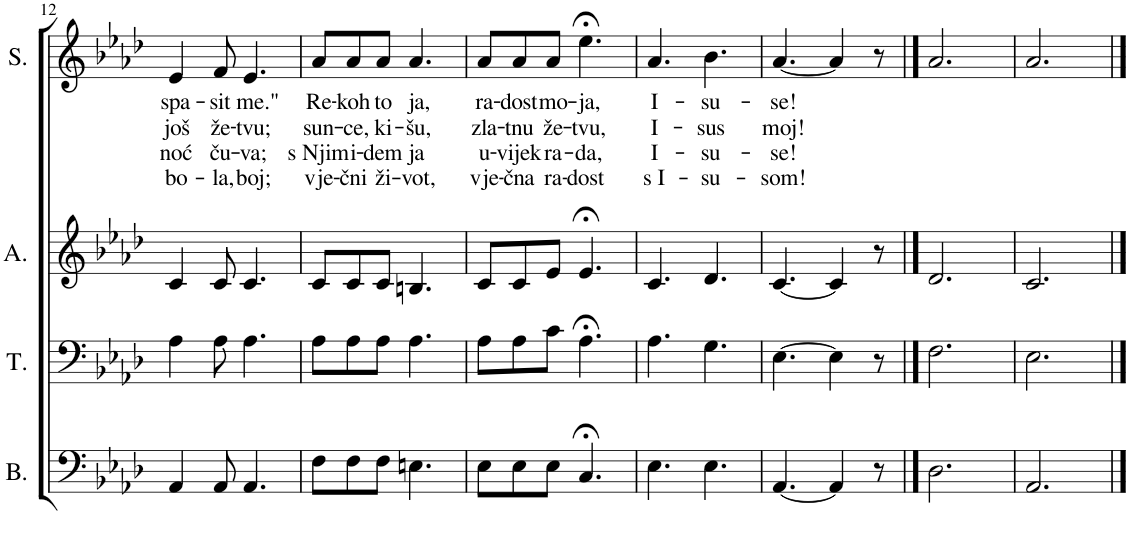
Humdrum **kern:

**kern	**kern	**kern	**kern	**text	**text	**text	**text
*part4	*part3	*part2	*part1	*part1	*part1	*part1	*part1
*staff4	*staff3	*staff2	*staff1	*staff1	*staff1	*staff1	*staff1
*I"Bass	*I"Tenor	*I"Alto	*I"Soprano	*	*	*	*
*I'B.	*I'T.	*I'A.	*I'S.	*	*	*	*
!!LO:PB:g=z
*clefF4	*clefF4	*clefG2	*clefG2	*	*	*	*
*k[b-e-a-d-]	*k[b-e-a-d-]	*k[b-e-a-d-]	*k[b-e-a-d-]	*	*	*	*
*M6/8	*M6/8	*M6/8	*M6/8	*	*	*	*
=12	=12	=12	=12	=12	=12	=12	=12
!	!	!	!	!LO:LY:b	!LO:LY:b	!LO:LY:b	!LO:LY:b
4AA-/	4A-\	4c/	4e-/	spa-	još	noć	bo-
!	!	!	!	!LO:LY:b	!LO:LY:b	!LO:LY:b	!LO:LY:b
8AA-/	8A-\	8c/	8f/	-sit	že-	ču-	-la,
!	!	!	!	!LO:LY:b	!LO:LY:b	!LO:LY:b	!LO:LY:b
4.AA-/	4.A-\	4.c/	4.e-/	me."	-tvu;	-va;	boj;
=13	=13	=13	=13	=13	=13	=13	=13
!	!	!	!	!LO:LY:b	!LO:LY:b	!LO:LY:b	!LO:LY:b
8F\L	8A-\L	8c/L	8a-/L	Re-	sun-	s Njim	vje-
!	!	!	!	!LO:LY:b	!LO:LY:b	!LO:LY:b	!LO:LY:b
8F\	8A-\	8c/	8a-/	-koh	-ce,	i-	-čni
!	!	!	!	!LO:LY:b	!LO:LY:b	!LO:LY:b	!LO:LY:b
8F\J	8A-\J	8c/J	8a-/J	to	ki-	-dem	ži-
!	!	!	!	!LO:LY:b	!LO:LY:b	!LO:LY:b	!LO:LY:b
4.En\	4.A-\	4.Bn/	4.a-/	ja,	-šu,	ja	-vot,
=14	=14	=14	=14	=14	=14	=14	=14
!	!	!	!	!LO:LY:b	!LO:LY:b	!LO:LY:b	!LO:LY:b
8E-\L	8A-\L	8c/L	8a-/L	ra-	zla-	u-	vje-
!	!	!	!	!LO:LY:b	!LO:LY:b	!LO:LY:b	!LO:LY:b
8E-\	8A-\	8c/	8a-/	-dost	-tnu	-vijek	-čna
!	!	!	!	!LO:LY:b	!LO:LY:b	!LO:LY:b	!LO:LY:b
8E-\J	8c\J	8e-/J	8a-/J	mo-	že-	ra-	ra-
!	!	!	!	!LO:LY:b	!LO:LY:b	!LO:LY:b	!LO:LY:b
4.C;</	4.A-;<\	4.e-;</	4.ee-;<\	-ja,	-tvu,	-da,	-dost
=15	=15	=15	=15	=15	=15	=15	=15
!	!	!	!	!LO:LY:b	!LO:LY:b	!LO:LY:b	!LO:LY:b
4.E-\	4.A-\	4.c/	4.a-/	I-	I-	I-	s I-
!	!	!	!	!LO:LY:b	!LO:LY:b	!LO:LY:b	!LO:LY:b
4.E-\	4.G\	4.d-/	4.b-\	-su-	-sus	-su-	-su-
=16	=16	=16	=16	=16	=16	=16	=16
!	!	!	!	!LO:LY:b	!LO:LY:b	!LO:LY:b	!LO:LY:b
[4.AA-/	[4.E-\	[4.c/	[4.a-/	-se!	moj!	-se!	-som!
4AA-/]	4E-\]	4c/]	4a-/]	.	.	.	.
8r	8r	8r	8r	.	.	.	.
==17	==17	==17	==17	==17	==17	==17	==17
2.D-\	2.F\	2.d-/	2.a-/	.	.	.	.
=18	=18	=18	=18	=18	=18	=18	=18
2.AA-/	2.E-\	2.c/	2.a-/	.	.	.	.
==	==	==	==	==	==	==	==
*-	*-	*-	*-	*-	*-	*-	*-
